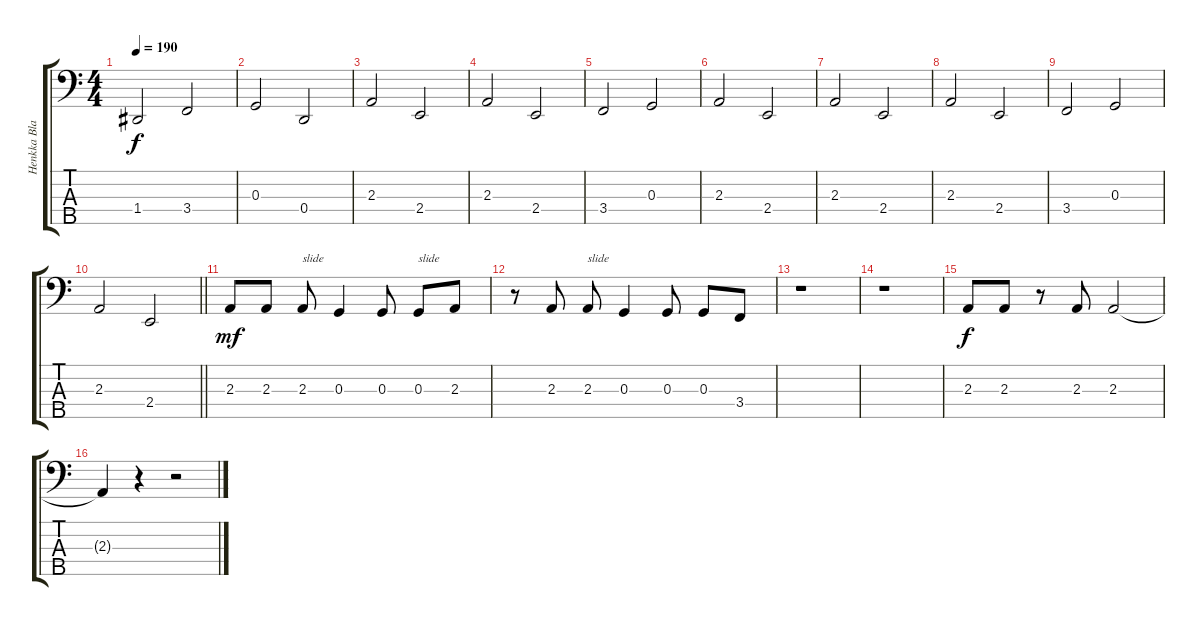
\track ("Henkka Blacksmith" "Henkka Bla") {instrument electricbasspick}
\staff {score tabs}
\tuning (F2 C2 G1 D1 A0) {hide}
\ts (4 4)
\tempo 190
\clef f4
\ks c
1.4.2{dy f} 3.4.2 |
0.3.2 0.4.2 |
2.3.2 2.4.2 |
2.3.2 2.4.2 |
3.4.2 0.3.2 |
2.3.2 2.4.2 |
2.3.2 2.4.2 |
2.3.2 2.4.2 |
3.4.2 0.3.2 |
\barLineRight lightlight
2.3.2 2.4.2 |
2.3.8{dy mf} 2.3.8 2.3.8{txt "slide"} 0.3.4 0.3.8 0.3.8{txt "slide"} 2.3.8 |
r.8 2.3.8 2.3.8{txt "slide"} 0.3.4 0.3.8 0.3.8 3.4.8 |
r.1 |
r.1 |
2.3.8{dy f} 2.3.8 r.8 2.3.8 2.3.2 |
2.3{t}.4 r.4 r.2
